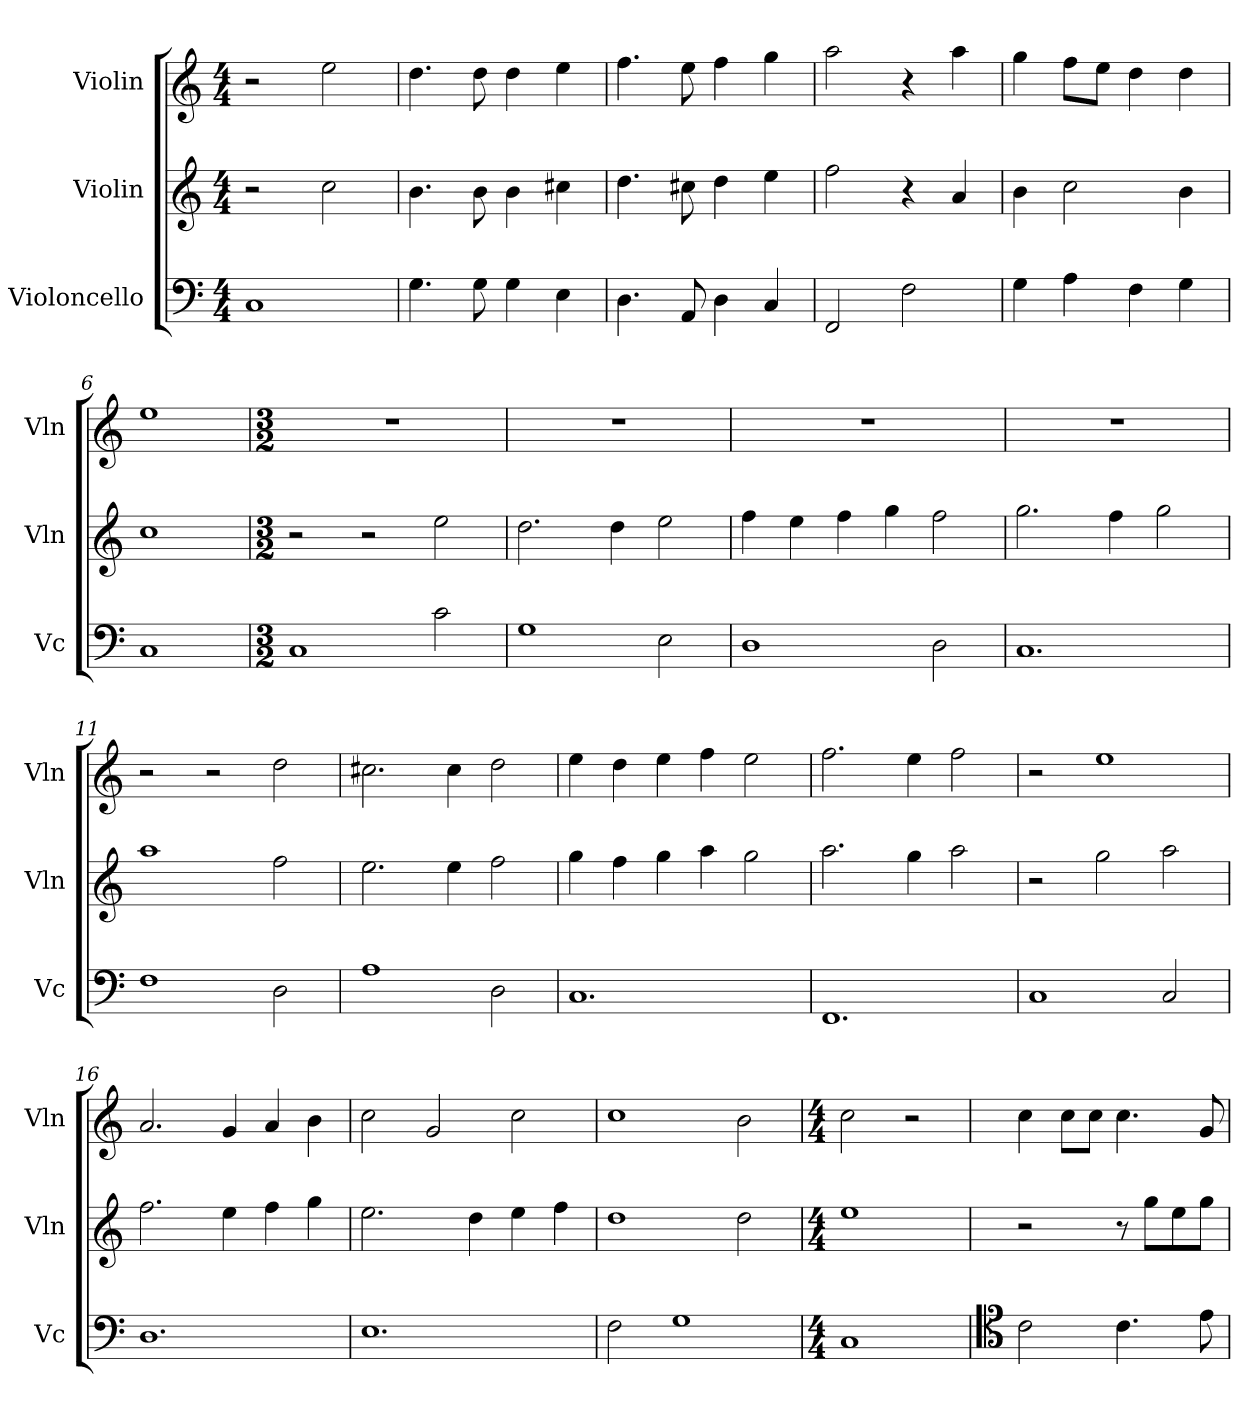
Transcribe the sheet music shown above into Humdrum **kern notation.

**kern	**kern	**kern
*part3	*part2	*part1
*staff3	*staff2	*staff1
*I"Violoncello	*I"Violin	*I"Violin
*I'Vc	*I'Vln	*I'Vln
*clefF4	*clefG2	*clefG2
*k[]	*k[]	*k[]
*M4/4	*M4/4	*M4/4
*MM120	*MM120	*MM120
=1	=1	=1
1C	2r	2r
.	2cc\	2ee\
=2	=2	=2
4.G\	4.b\	4.dd\
8G\	8b\	8dd\
4G\	4b\	4dd\
4E\	4cc#X\	4ee\
=3	=3	=3
4.D\	4.dd\	4.ff\
8AA/	8cc#X\	8ee\
4D\	4dd\	4ff\
4C/	4ee\	4gg\
=4	=4	=4
2FF/	2ff\	2aa\
2F\	4r	4r
.	4a/	4aa\
=5	=5	=5
4G\	4b\	4gg\
4A\	2cc\	8ff\L
.	.	8ee\J
4F\	.	4dd\
4G\	4b\	4dd\
=6	=6	=6
1C	1cc	1ee
=7	=7	=7
*M3/2	*M3/2	*M3/2
1C	2r	1.r
.	2r	.
2c\	2ee\	.
=8	=8	=8
1G	2.dd\	1.r
.	4dd\	.
2E\	2ee\	.
=9	=9	=9
1D	4ff\	1.r
.	4ee\	.
.	4ff\	.
.	4gg\	.
2D\	2ff\	.
=10	=10	=10
1.C	2.gg\	1.r
.	4ff\	.
.	2gg\	.
=11	=11	=11
1F	1aa	2r
.	.	2r
2D\	2ff\	2dd\
=12	=12	=12
1A	2.ee\	2.cc#X\
.	4ee\	4cc#\
2D\	2ff\	2dd\
=13	=13	=13
1.C	4gg\	4ee\
.	4ff\	4dd\
.	4gg\	4ee\
.	4aa\	4ff\
.	2gg\	2ee\
=14	=14	=14
1.FF	2.aa\	2.ff\
.	4gg\	4ee\
.	2aa\	2ff\
=15	=15	=15
1C	2r	2r
.	2gg\	1ee
2C/	2aa\	.
=16	=16	=16
1.D	2.ff\	2.a/
.	4ee\	4g/
.	4ff\	4a/
.	4gg\	4b\
=17	=17	=17
1.E	2.ee\	2cc\
.	.	2g/
.	4dd\	.
.	4ee\	2cc\
.	4ff\	.
=18	=18	=18
2F\	1dd	1cc
1G	.	.
.	2dd\	2b\
=19	=19	=19
*M4/4	*M4/4	*M4/4
1C	1ee	2cc\
.	.	2r
=20	=20	=20
*clefC4	*	*
2c\	2r	4cc\
.	.	8cc\L
.	.	8cc\J
4.c\	8r	4.cc\
.	8gg\L	.
.	8ee\	.
8e\	8gg\J	8g/
=	=	=
*-	*-	*-
